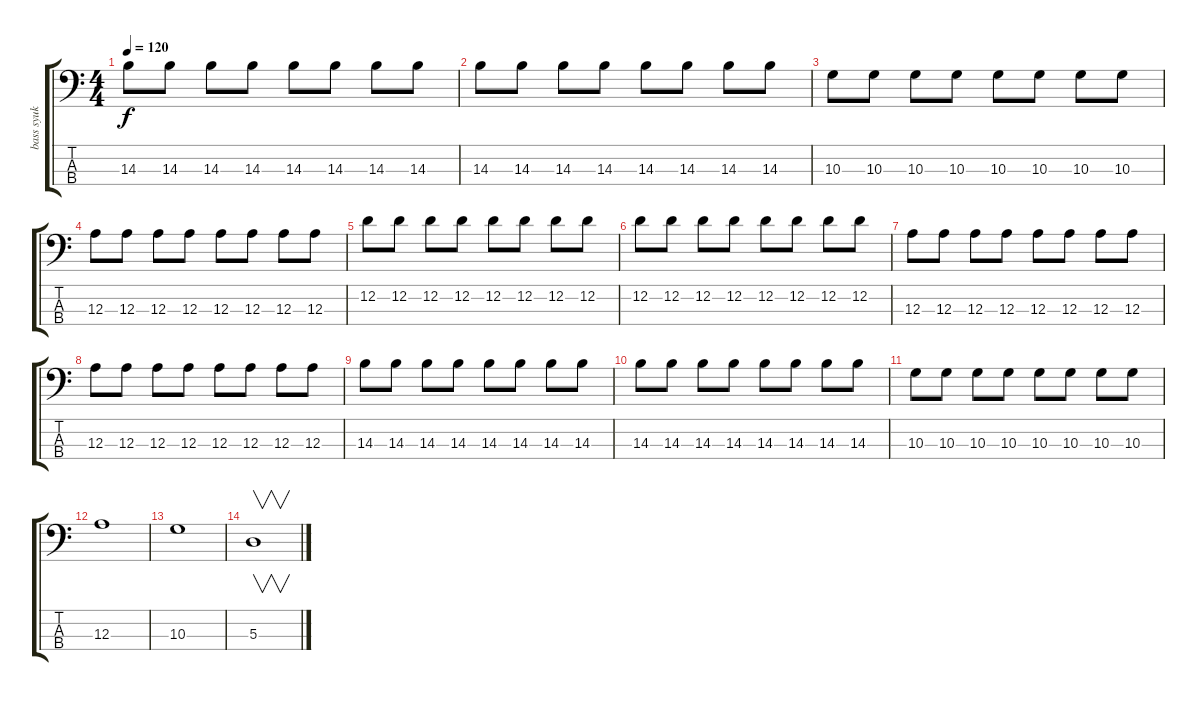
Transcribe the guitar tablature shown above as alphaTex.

\track ("bass syuk" "bass syuk") {instrument electricbassfinger}
\staff {score tabs}
\tuning (G2 D2 A1 E1) {hide}
\ts (4 4)
\tempo 120
\clef f4
\ks c
14.3.8{dy f} 14.3.8 14.3.8 14.3.8 14.3.8 14.3.8 14.3.8 14.3.8 |
14.3.8 14.3.8 14.3.8 14.3.8 14.3.8 14.3.8 14.3.8 14.3.8 |
10.3.8 10.3.8 10.3.8 10.3.8 10.3.8 10.3.8 10.3.8 10.3.8 |
12.3.8 12.3.8 12.3.8 12.3.8 12.3.8 12.3.8 12.3.8 12.3.8 |
12.2.8 12.2.8 12.2.8 12.2.8 12.2.8 12.2.8 12.2.8 12.2.8 |
12.2.8 12.2.8 12.2.8 12.2.8 12.2.8 12.2.8 12.2.8 12.2.8 |
12.3.8 12.3.8 12.3.8 12.3.8 12.3.8 12.3.8 12.3.8 12.3.8 |
12.3.8 12.3.8 12.3.8 12.3.8 12.3.8 12.3.8 12.3.8 12.3.8 |
14.3.8 14.3.8 14.3.8 14.3.8 14.3.8 14.3.8 14.3.8 14.3.8 |
14.3.8 14.3.8 14.3.8 14.3.8 14.3.8 14.3.8 14.3.8 14.3.8 |
10.3.8 10.3.8 10.3.8 10.3.8 10.3.8 10.3.8 10.3.8 10.3.8 |
12.3.1 |
10.3.1 |
5.3.1{v}
